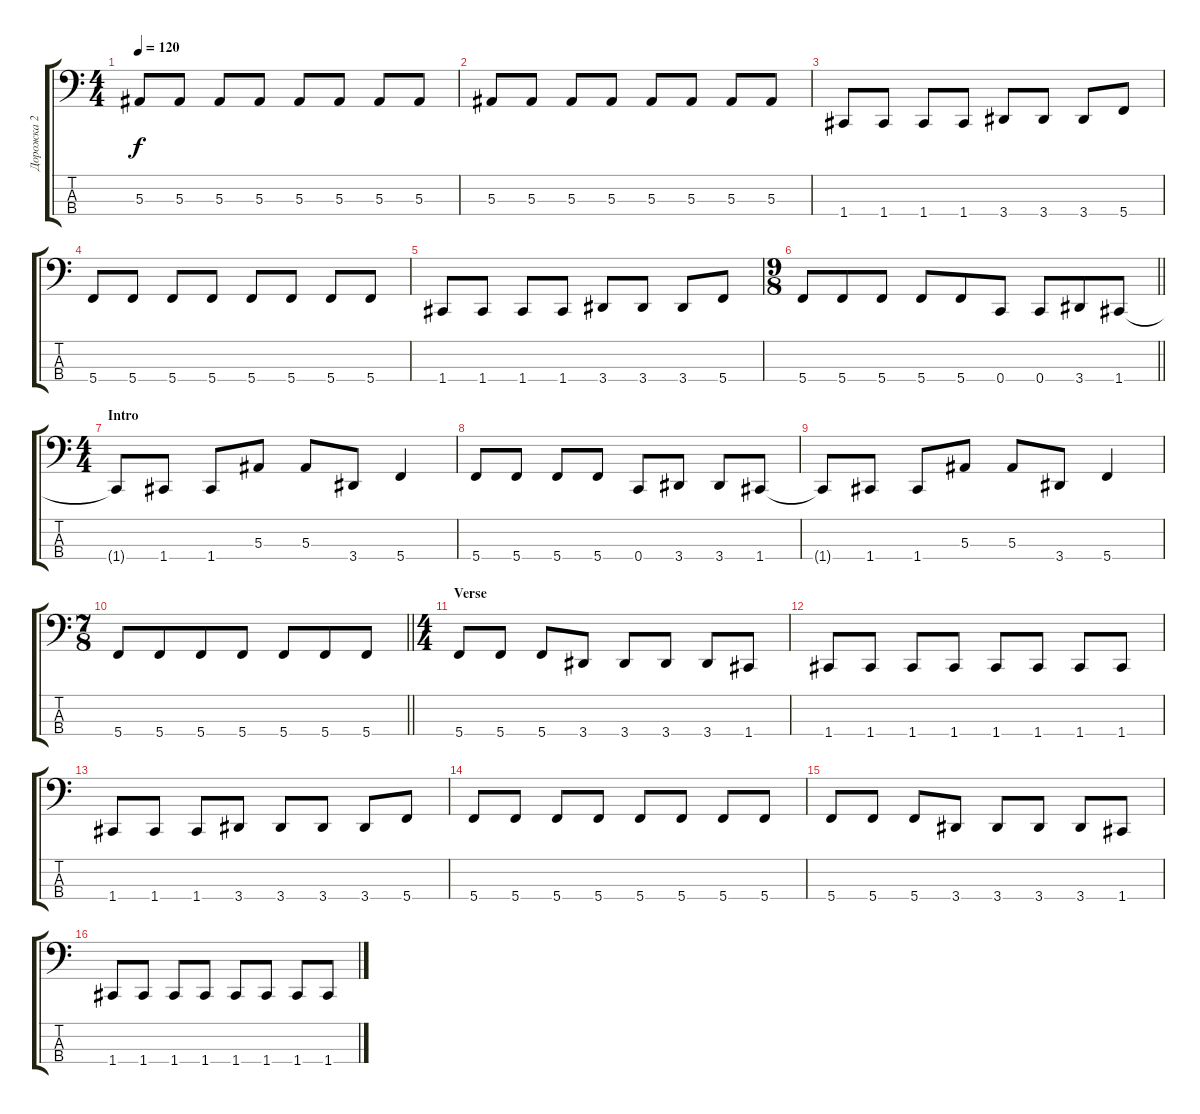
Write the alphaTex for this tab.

\track ("Дорожка 2" "Дорожка 2") {instrument electricbassfinger}
\staff {score tabs}
\tuning (Eb2 Bb1 F1 C1) {hide}
\ts (4 4)
\tempo 120
\clef f4
\ks c
5.3.8{dy f} 5.3.8 5.3.8 5.3.8 5.3.8 5.3.8 5.3.8 5.3.8 |
5.3.8 5.3.8 5.3.8 5.3.8 5.3.8 5.3.8 5.3.8 5.3.8 |
1.4.8 1.4.8 1.4.8 1.4.8 3.4.8 3.4.8 3.4.8 5.4.8 |
5.4.8 5.4.8 5.4.8 5.4.8 5.4.8 5.4.8 5.4.8 5.4.8 |
1.4.8 1.4.8 1.4.8 1.4.8 3.4.8 3.4.8 3.4.8 5.4.8 |
\ts (9 8)
\barLineRight lightlight
5.4.8 5.4.8 5.4.8 5.4.8 5.4.8 0.4.8 0.4.8 3.4.8 1.4.8 |
\ts (4 4)
\section ("" "Intro")
1.4{t}.8 1.4.8 1.4.8 5.3.8 5.3.8 3.4.8 5.4.4 |
5.4.8 5.4.8 5.4.8 5.4.8 0.4.8 3.4.8 3.4.8 1.4.8 |
1.4{t}.8 1.4.8 1.4.8 5.3.8 5.3.8 3.4.8 5.4.4 |
\ts (7 8)
\barLineRight lightlight
5.4.8 5.4.8 5.4.8 5.4.8 5.4.8 5.4.8 5.4.8 |
\ts (4 4)
\section ("" "Verse")
5.4.8 5.4.8 5.4.8 3.4.8 3.4.8 3.4.8 3.4.8 1.4.8 |
1.4.8 1.4.8 1.4.8 1.4.8 1.4.8 1.4.8 1.4.8 1.4.8 |
1.4.8 1.4.8 1.4.8 3.4.8 3.4.8 3.4.8 3.4.8 5.4.8 |
5.4.8 5.4.8 5.4.8 5.4.8 5.4.8 5.4.8 5.4.8 5.4.8 |
5.4.8 5.4.8 5.4.8 3.4.8 3.4.8 3.4.8 3.4.8 1.4.8 |
1.4.8 1.4.8 1.4.8 1.4.8 1.4.8 1.4.8 1.4.8 1.4.8
